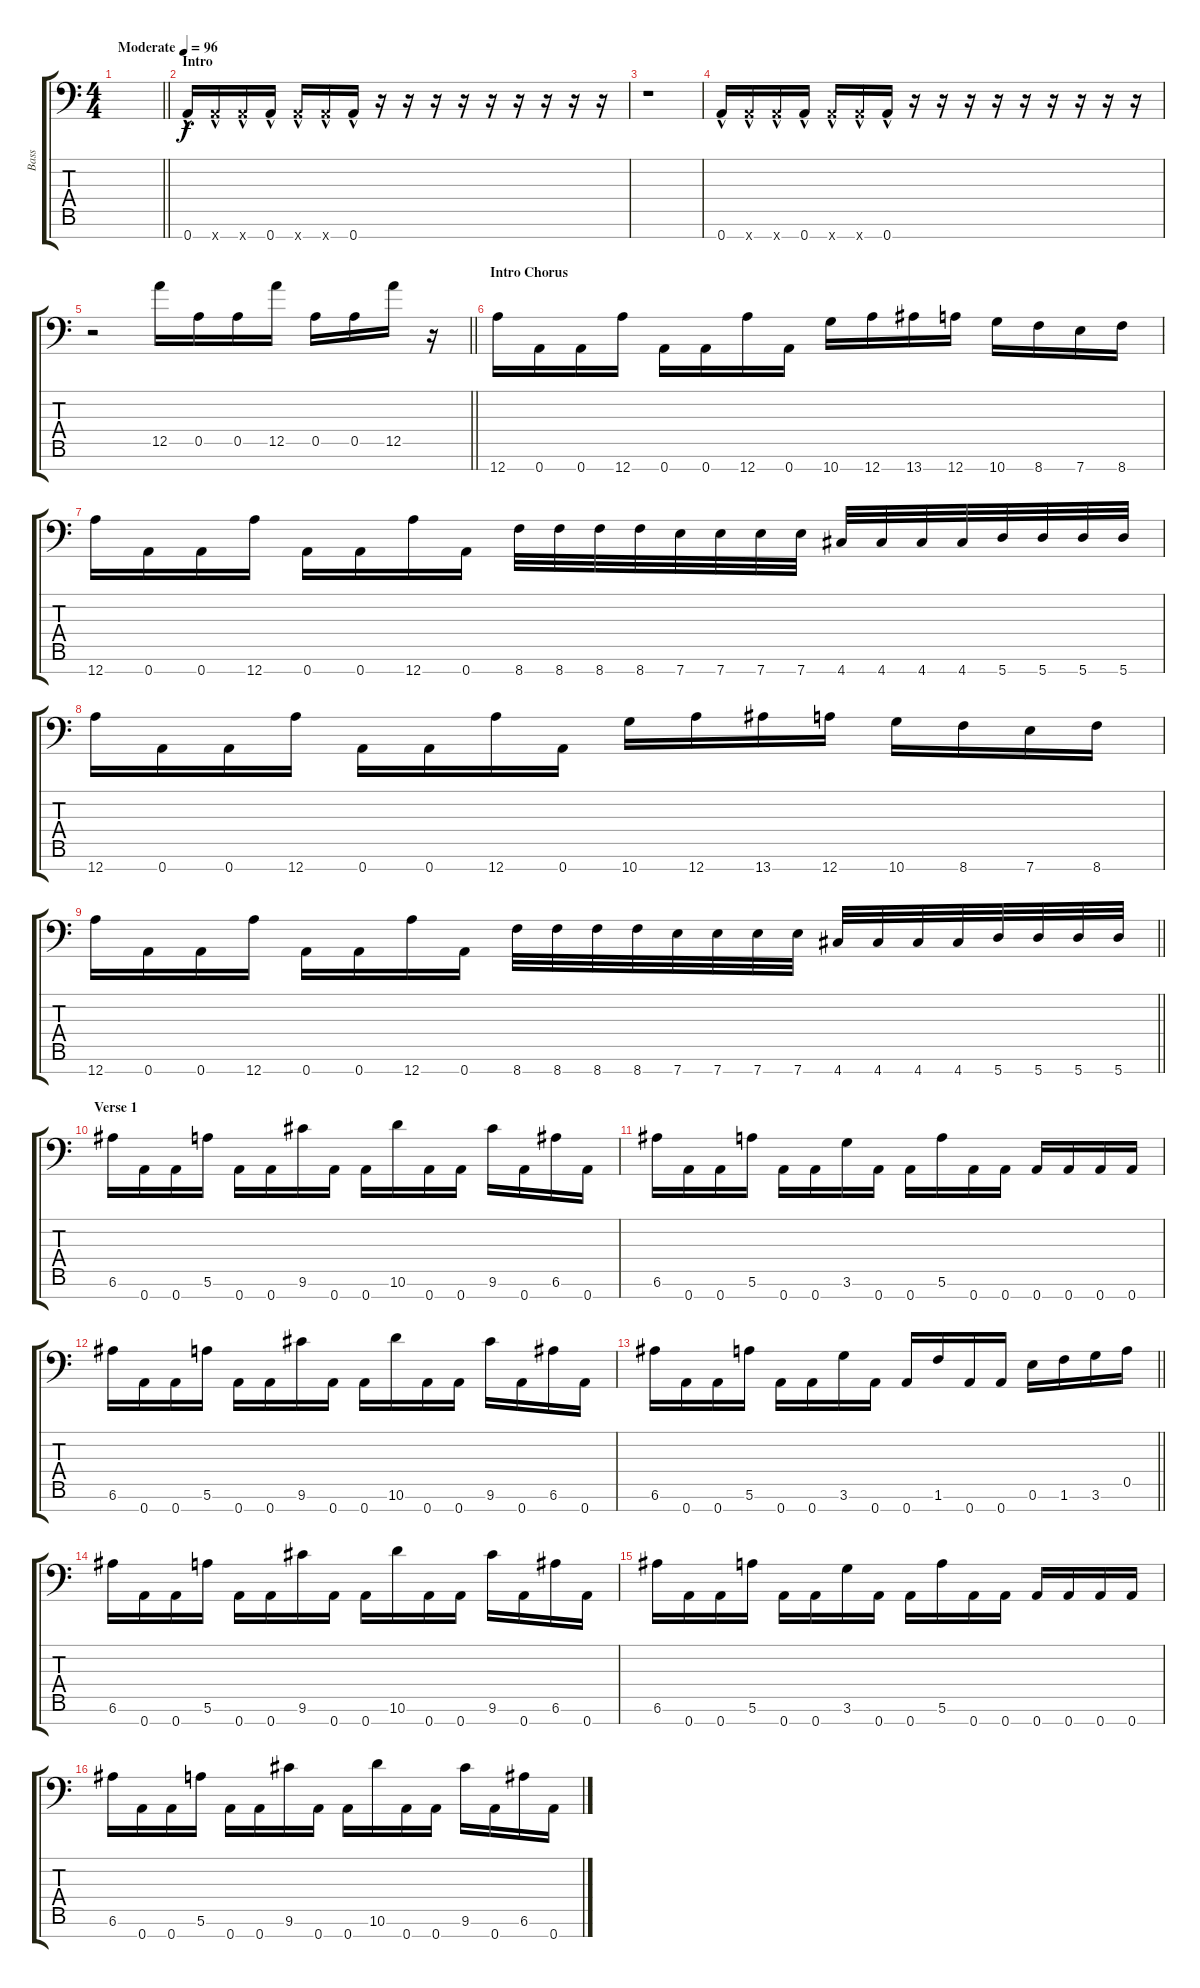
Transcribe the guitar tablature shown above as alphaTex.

\track ("Bass" "Bass") {instrument electricbasspick}
\staff {score tabs}
\tuning (E4 B3 G3 D3 A2 E2 A1) {hide}
\ts (4 4)
\tempo (96 "Moderate")
\clef f4
\barLineRight lightlight
\ks c
|
\section ("" "Intro")
0.7{hac}.16 0.7{hac x}.16 0.7{hac x}.16 0.7{hac}.16 0.7{hac x}.16 0.7{hac x}.16 0.7{hac}.16 r.16 r.16 r.16 r.16 r.16 r.16 r.16 r.16 r.16 |
r.1 |
0.7{hac}.16 0.7{hac x}.16 0.7{hac x}.16 0.7{hac}.16 0.7{hac x}.16 0.7{hac x}.16 0.7{hac}.16 r.16 r.16 r.16 r.16 r.16 r.16 r.16 r.16 r.16 |
\barLineRight lightlight
r.2 12.5.16{dy f} 0.5.16 0.5.16 12.5.16 0.5.16 0.5.16 12.5.16 r.16 |
\section ("" "Intro Chorus")
12.7.16 0.7.16 0.7.16 12.7.16 0.7.16 0.7.16 12.7.16 0.7.16 10.7.16 12.7.16 13.7.16 12.7.16 10.7.16 8.7.16 7.7.16 8.7.16 |
12.7.16 0.7.16 0.7.16 12.7.16 0.7.16 0.7.16 12.7.16 0.7.16 8.7.32 8.7.32 8.7.32 8.7.32 7.7.32 7.7.32 7.7.32 7.7.32 4.7.32 4.7.32 4.7.32 4.7.32 5.7.32 5.7.32 5.7.32 5.7.32 |
12.7.16 0.7.16 0.7.16 12.7.16 0.7.16 0.7.16 12.7.16 0.7.16 10.7.16 12.7.16 13.7.16 12.7.16 10.7.16 8.7.16 7.7.16 8.7.16 |
\barLineRight lightlight
12.7.16 0.7.16 0.7.16 12.7.16 0.7.16 0.7.16 12.7.16 0.7.16 8.7.32 8.7.32 8.7.32 8.7.32 7.7.32 7.7.32 7.7.32 7.7.32 4.7.32 4.7.32 4.7.32 4.7.32 5.7.32 5.7.32 5.7.32 5.7.32 |
\section ("" "Verse 1")
6.6.16 0.7.16 0.7.16 5.6.16 0.7.16 0.7.16 9.6.16 0.7.16 0.7.16 10.6.16 0.7.16 0.7.16 9.6.16 0.7.16 6.6.16 0.7.16 |
6.6.16 0.7.16 0.7.16 5.6.16 0.7.16 0.7.16 3.6.16 0.7.16 0.7.16 5.6.16 0.7.16 0.7.16 0.7.16 0.7.16 0.7.16 0.7.16 |
6.6.16 0.7.16 0.7.16 5.6.16 0.7.16 0.7.16 9.6.16 0.7.16 0.7.16 10.6.16 0.7.16 0.7.16 9.6.16 0.7.16 6.6.16 0.7.16 |
\barLineRight lightlight
6.6.16 0.7.16 0.7.16 5.6.16 0.7.16 0.7.16 3.6.16 0.7.16 0.7.16 1.6.16 0.7.16 0.7.16 0.6.16 1.6.16 3.6.16 0.5.16 |
6.6.16 0.7.16 0.7.16 5.6.16 0.7.16 0.7.16 9.6.16 0.7.16 0.7.16 10.6.16 0.7.16 0.7.16 9.6.16 0.7.16 6.6.16 0.7.16 |
6.6.16 0.7.16 0.7.16 5.6.16 0.7.16 0.7.16 3.6.16 0.7.16 0.7.16 5.6.16 0.7.16 0.7.16 0.7.16 0.7.16 0.7.16 0.7.16 |
6.6.16 0.7.16 0.7.16 5.6.16 0.7.16 0.7.16 9.6.16 0.7.16 0.7.16 10.6.16 0.7.16 0.7.16 9.6.16 0.7.16 6.6.16 0.7.16
